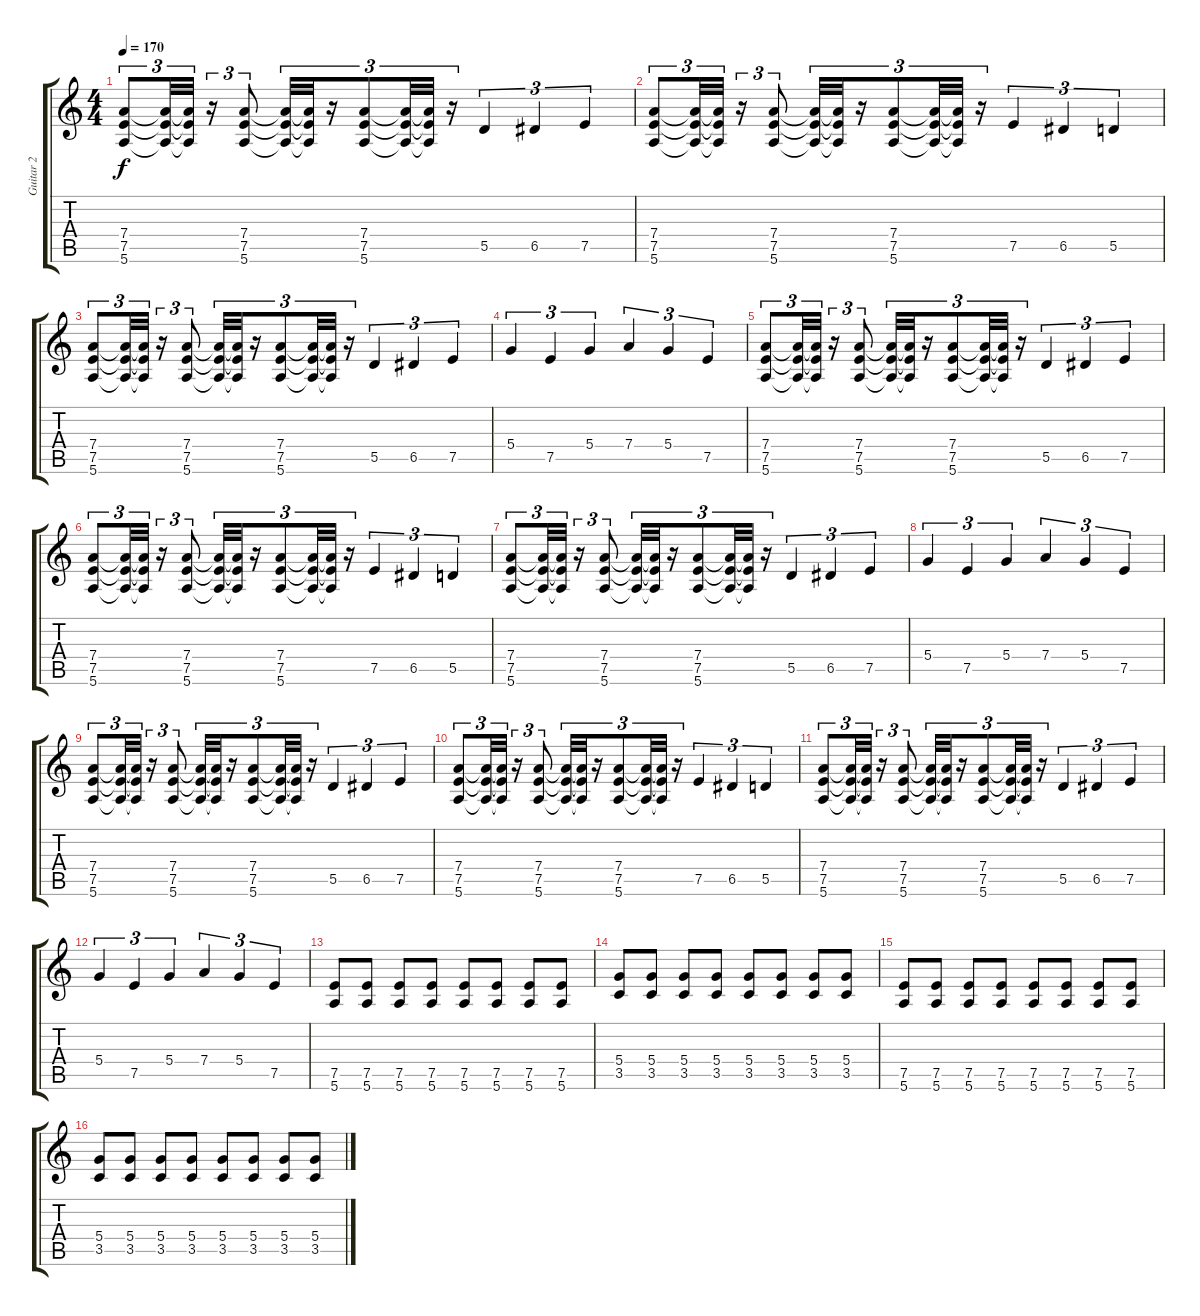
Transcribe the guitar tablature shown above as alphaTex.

\track ("Guitar 2" "Guitar 2") {instrument overdrivenguitar}
\staff {score tabs}
\tuning (E4 B3 G3 D3 A2 E2) {hide}
\ts (4 4)
\tempo 170
\clef g2
\ks c
(7.4 7.5 5.6).8{tu (3 2) dy f} (7.4{t} 7.5{t} 5.6{t}).32{tu (3 2)} (7.4{t} 7.5{t} 5.6{t}).32{tu (3 2)} r.16{tu (3 2)} (7.4 7.5 5.6).8{tu (3 2)} (7.4{t} 7.5{t} 5.6{t}).32{tu (3 2)} (7.4{t} 7.5{t} 5.6{t}).32{tu (3 2)} r.16{tu (3 2)} (7.4 7.5 5.6).8{tu (3 2)} (7.4{t} 7.5{t} 5.6{t}).32{tu (3 2)} (7.4{t} 7.5{t} 5.6{t}).32{tu (3 2)} r.16{tu (3 2)} 5.5.4{tu (3 2)} 6.5.4{tu (3 2)} 7.5.4{tu (3 2)} |
(7.4 7.5 5.6).8{tu (3 2)} (7.4{t} 7.5{t} 5.6{t}).32{tu (3 2)} (7.4{t} 7.5{t} 5.6{t}).32{tu (3 2)} r.16{tu (3 2)} (7.4 7.5 5.6).8{tu (3 2)} (7.4{t} 7.5{t} 5.6{t}).32{tu (3 2)} (7.4{t} 7.5{t} 5.6{t}).32{tu (3 2)} r.16{tu (3 2)} (7.4 7.5 5.6).8{tu (3 2)} (7.4{t} 7.5{t} 5.6{t}).32{tu (3 2)} (7.4{t} 7.5{t} 5.6{t}).32{tu (3 2)} r.16{tu (3 2)} 7.5.4{tu (3 2)} 6.5.4{tu (3 2)} 5.5.4{tu (3 2)} |
(7.4 7.5 5.6).8{tu (3 2)} (7.4{t} 7.5{t} 5.6{t}).32{tu (3 2)} (7.4{t} 7.5{t} 5.6{t}).32{tu (3 2)} r.16{tu (3 2)} (7.4 7.5 5.6).8{tu (3 2)} (7.4{t} 7.5{t} 5.6{t}).32{tu (3 2)} (7.4{t} 7.5{t} 5.6{t}).32{tu (3 2)} r.16{tu (3 2)} (7.4 7.5 5.6).8{tu (3 2)} (7.4{t} 7.5{t} 5.6{t}).32{tu (3 2)} (7.4{t} 7.5{t} 5.6{t}).32{tu (3 2)} r.16{tu (3 2)} 5.5.4{tu (3 2)} 6.5.4{tu (3 2)} 7.5.4{tu (3 2)} |
5.4.4{tu (3 2)} 7.5.4{tu (3 2)} 5.4.4{tu (3 2)} 7.4.4{tu (3 2)} 5.4.4{tu (3 2)} 7.5.4{tu (3 2)} |
(7.4 7.5 5.6).8{tu (3 2)} (7.4{t} 7.5{t} 5.6{t}).32{tu (3 2)} (7.4{t} 7.5{t} 5.6{t}).32{tu (3 2)} r.16{tu (3 2)} (7.4 7.5 5.6).8{tu (3 2)} (7.4{t} 7.5{t} 5.6{t}).32{tu (3 2)} (7.4{t} 7.5{t} 5.6{t}).32{tu (3 2)} r.16{tu (3 2)} (7.4 7.5 5.6).8{tu (3 2)} (7.4{t} 7.5{t} 5.6{t}).32{tu (3 2)} (7.4{t} 7.5{t} 5.6{t}).32{tu (3 2)} r.16{tu (3 2)} 5.5.4{tu (3 2)} 6.5.4{tu (3 2)} 7.5.4{tu (3 2)} |
(7.4 7.5 5.6).8{tu (3 2)} (7.4{t} 7.5{t} 5.6{t}).32{tu (3 2)} (7.4{t} 7.5{t} 5.6{t}).32{tu (3 2)} r.16{tu (3 2)} (7.4 7.5 5.6).8{tu (3 2)} (7.4{t} 7.5{t} 5.6{t}).32{tu (3 2)} (7.4{t} 7.5{t} 5.6{t}).32{tu (3 2)} r.16{tu (3 2)} (7.4 7.5 5.6).8{tu (3 2)} (7.4{t} 7.5{t} 5.6{t}).32{tu (3 2)} (7.4{t} 7.5{t} 5.6{t}).32{tu (3 2)} r.16{tu (3 2)} 7.5.4{tu (3 2)} 6.5.4{tu (3 2)} 5.5.4{tu (3 2)} |
(7.4 7.5 5.6).8{tu (3 2)} (7.4{t} 7.5{t} 5.6{t}).32{tu (3 2)} (7.4{t} 7.5{t} 5.6{t}).32{tu (3 2)} r.16{tu (3 2)} (7.4 7.5 5.6).8{tu (3 2)} (7.4{t} 7.5{t} 5.6{t}).32{tu (3 2)} (7.4{t} 7.5{t} 5.6{t}).32{tu (3 2)} r.16{tu (3 2)} (7.4 7.5 5.6).8{tu (3 2)} (7.4{t} 7.5{t} 5.6{t}).32{tu (3 2)} (7.4{t} 7.5{t} 5.6{t}).32{tu (3 2)} r.16{tu (3 2)} 5.5.4{tu (3 2)} 6.5.4{tu (3 2)} 7.5.4{tu (3 2)} |
5.4.4{tu (3 2)} 7.5.4{tu (3 2)} 5.4.4{tu (3 2)} 7.4.4{tu (3 2)} 5.4.4{tu (3 2)} 7.5.4{tu (3 2)} |
(7.4 7.5 5.6).8{tu (3 2)} (7.4{t} 7.5{t} 5.6{t}).32{tu (3 2)} (7.4{t} 7.5{t} 5.6{t}).32{tu (3 2)} r.16{tu (3 2)} (7.4 7.5 5.6).8{tu (3 2)} (7.4{t} 7.5{t} 5.6{t}).32{tu (3 2)} (7.4{t} 7.5{t} 5.6{t}).32{tu (3 2)} r.16{tu (3 2)} (7.4 7.5 5.6).8{tu (3 2)} (7.4{t} 7.5{t} 5.6{t}).32{tu (3 2)} (7.4{t} 7.5{t} 5.6{t}).32{tu (3 2)} r.16{tu (3 2)} 5.5.4{tu (3 2)} 6.5.4{tu (3 2)} 7.5.4{tu (3 2)} |
(7.4 7.5 5.6).8{tu (3 2)} (7.4{t} 7.5{t} 5.6{t}).32{tu (3 2)} (7.4{t} 7.5{t} 5.6{t}).32{tu (3 2)} r.16{tu (3 2)} (7.4 7.5 5.6).8{tu (3 2)} (7.4{t} 7.5{t} 5.6{t}).32{tu (3 2)} (7.4{t} 7.5{t} 5.6{t}).32{tu (3 2)} r.16{tu (3 2)} (7.4 7.5 5.6).8{tu (3 2)} (7.4{t} 7.5{t} 5.6{t}).32{tu (3 2)} (7.4{t} 7.5{t} 5.6{t}).32{tu (3 2)} r.16{tu (3 2)} 7.5.4{tu (3 2)} 6.5.4{tu (3 2)} 5.5.4{tu (3 2)} |
(7.4 7.5 5.6).8{tu (3 2)} (7.4{t} 7.5{t} 5.6{t}).32{tu (3 2)} (7.4{t} 7.5{t} 5.6{t}).32{tu (3 2)} r.16{tu (3 2)} (7.4 7.5 5.6).8{tu (3 2)} (7.4{t} 7.5{t} 5.6{t}).32{tu (3 2)} (7.4{t} 7.5{t} 5.6{t}).32{tu (3 2)} r.16{tu (3 2)} (7.4 7.5 5.6).8{tu (3 2)} (7.4{t} 7.5{t} 5.6{t}).32{tu (3 2)} (7.4{t} 7.5{t} 5.6{t}).32{tu (3 2)} r.16{tu (3 2)} 5.5.4{tu (3 2)} 6.5.4{tu (3 2)} 7.5.4{tu (3 2)} |
5.4.4{tu (3 2)} 7.5.4{tu (3 2)} 5.4.4{tu (3 2)} 7.4.4{tu (3 2)} 5.4.4{tu (3 2)} 7.5.4{tu (3 2)} |
(7.5 5.6).8 (7.5 5.6).8 (7.5 5.6).8 (7.5 5.6).8 (7.5 5.6).8 (7.5 5.6).8 (7.5 5.6).8 (7.5 5.6).8 |
(5.4 3.5).8 (5.4 3.5).8 (5.4 3.5).8 (5.4 3.5).8 (5.4 3.5).8 (5.4 3.5).8 (5.4 3.5).8 (5.4 3.5).8 |
(7.5 5.6).8 (7.5 5.6).8 (7.5 5.6).8 (7.5 5.6).8 (7.5 5.6).8 (7.5 5.6).8 (7.5 5.6).8 (7.5 5.6).8 |
(5.4 3.5).8 (5.4 3.5).8 (5.4 3.5).8 (5.4 3.5).8 (5.4 3.5).8 (5.4 3.5).8 (5.4 3.5).8 (5.4 3.5).8
